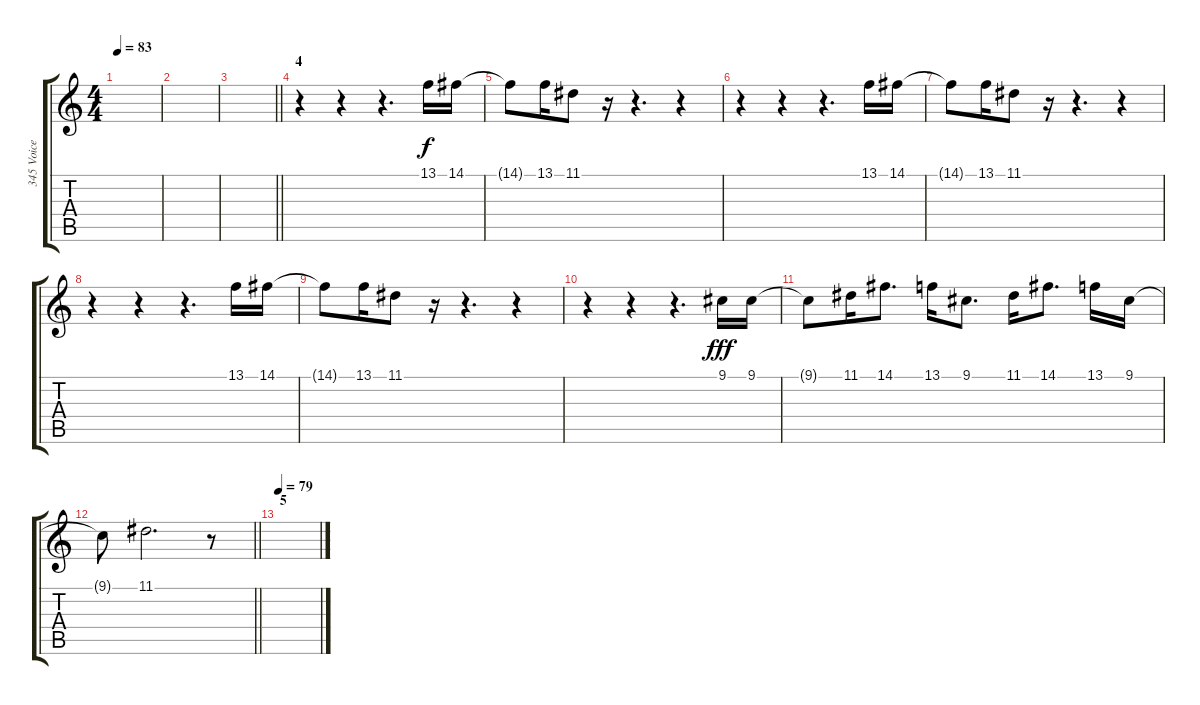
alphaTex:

\track ("345 Voice" "345 Voice") {instrument lead6voice}
\staff {score tabs}
\tuning (E4 B3 G3 D3 A2 E2) {hide}
\ts (4 4)
\tempo 83
\clef g2
\ks c
|
|
\barLineRight lightlight
|
\section ("" "4")
r.4 r.4 r.4{d} 13.1.16 14.1.16 |
14.1{t}.8 13.1.16 11.1.8 r.16 r.4{d} r.4 |
r.4 r.4 r.4{d} 13.1.16 14.1.16 |
14.1{t}.8 13.1.16 11.1.8 r.16 r.4{d} r.4 |
r.4 r.4 r.4{d} 13.1.16 14.1.16 |
14.1{t}.8 13.1.16 11.1.8 r.16 r.4{d} r.4 |
r.4 r.4 r.4{d} 9.1.16{dy fff} 9.1.16 |
9.1{t}.8 11.1.16 14.1.8{d} 13.1.16 9.1.8{d} 11.1.16 14.1.8{d} 13.1.16 9.1.16 |
\barLineRight lightlight
9.1{t}.8 11.1.2{d} r.8 |
\section ("" "5")
\tempo 79
